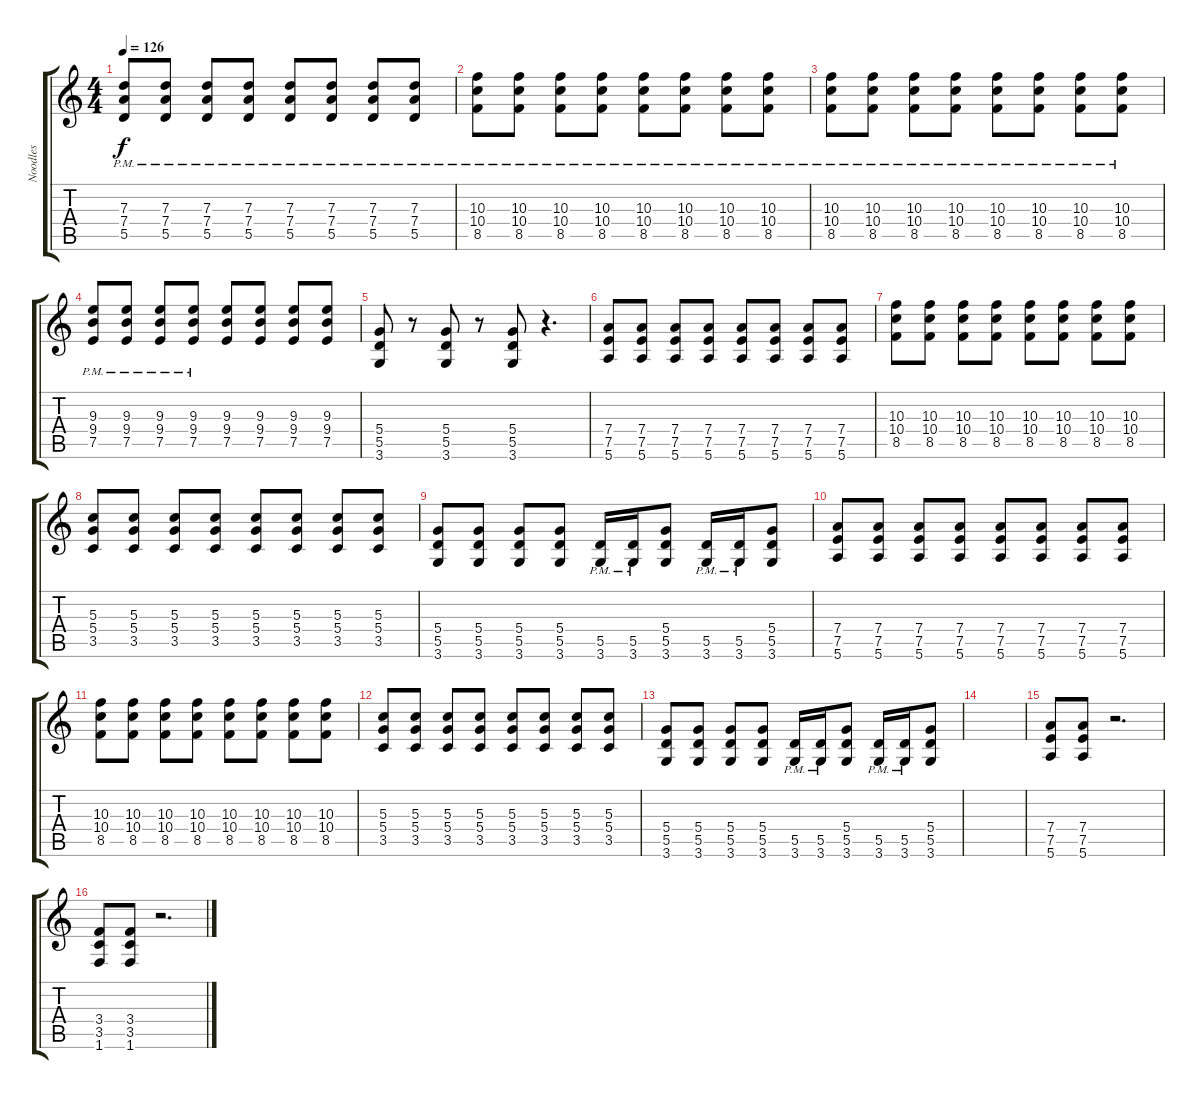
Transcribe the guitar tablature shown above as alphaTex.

\track ("Noodles" "Noodles") {instrument distortionguitar}
\staff {score tabs}
\tuning (E4 B3 G3 D3 A2 E2) {hide}
\ts (4 4)
\tempo 126
\clef g2
\ks c
(7.3{pm} 7.4{pm} 5.5{pm}).8{dy f} (7.3{pm} 7.4{pm} 5.5{pm}).8 (7.3{pm} 7.4{pm} 5.5{pm}).8 (7.3{pm} 7.4{pm} 5.5{pm}).8 (7.3{pm} 7.4{pm} 5.5{pm}).8 (7.3{pm} 7.4{pm} 5.5{pm}).8 (7.3{pm} 7.4{pm} 5.5{pm}).8 (7.3{pm} 7.4{pm} 5.5{pm}).8 |
(10.3{pm} 10.4{pm} 8.5{pm}).8 (10.3{pm} 10.4{pm} 8.5{pm}).8 (10.3{pm} 10.4{pm} 8.5{pm}).8 (10.3{pm} 10.4{pm} 8.5{pm}).8 (10.3{pm} 10.4{pm} 8.5{pm}).8 (10.3{pm} 10.4{pm} 8.5{pm}).8 (10.3{pm} 10.4{pm} 8.5{pm}).8 (10.3{pm} 10.4{pm} 8.5{pm}).8 |
(10.3{pm} 10.4{pm} 8.5{pm}).8 (10.3{pm} 10.4{pm} 8.5{pm}).8 (10.3{pm} 10.4{pm} 8.5{pm}).8 (10.3{pm} 10.4{pm} 8.5{pm}).8 (10.3{pm} 10.4{pm} 8.5{pm}).8 (10.3{pm} 10.4{pm} 8.5{pm}).8 (10.3{pm} 10.4{pm} 8.5{pm}).8 (10.3{pm} 10.4{pm} 8.5{pm}).8 |
(9.3{pm} 9.4{pm} 7.5{pm}).8 (9.3{pm} 9.4{pm} 7.5).8 (9.3{pm} 9.4{pm} 7.5{pm}).8 (9.3{pm} 9.4{pm} 7.5{pm}).8 (9.3 9.4 7.5).8 (9.3 9.4 7.5).8 (9.3 9.4 7.5).8 (9.3 9.4 7.5).8 |
(5.4 5.5 3.6).8 r.8 (5.4 5.5 3.6).8 r.8 (5.4 5.5 3.6).8 r.4{d} |
(7.4 7.5 5.6).8 (7.4 7.5 5.6).8 (7.4 7.5 5.6).8 (7.4 7.5 5.6).8 (7.4 7.5 5.6).8 (7.4 7.5 5.6).8 (7.4 7.5 5.6).8 (7.4 7.5 5.6).8 |
(10.3 10.4 8.5).8 (10.3 10.4 8.5).8 (10.3 10.4 8.5).8 (10.3 10.4 8.5).8 (10.3 10.4 8.5).8 (10.3 10.4 8.5).8 (10.3 10.4 8.5).8 (10.3 10.4 8.5).8 |
(5.3 5.4 3.5).8 (5.3 5.4 3.5).8 (5.3 5.4 3.5).8 (5.3 5.4 3.5).8 (5.3 5.4 3.5).8 (5.3 5.4 3.5).8 (5.3 5.4 3.5).8 (5.3 5.4 3.5).8 |
(5.4 5.5 3.6).8 (5.4 5.5 3.6).8 (5.4 5.5 3.6).8 (5.4 5.5 3.6).8 (5.5{pm} 3.6{pm}).16 (5.5{pm} 3.6{pm}).16 (5.4 5.5 3.6).8 (5.5{pm} 3.6{pm}).16 (5.5{pm} 3.6{pm}).16 (5.4 5.5 3.6).8 |
(7.4 7.5 5.6).8 (7.4 7.5 5.6).8 (7.4 7.5 5.6).8 (7.4 7.5 5.6).8 (7.4 7.5 5.6).8 (7.4 7.5 5.6).8 (7.4 7.5 5.6).8 (7.4 7.5 5.6).8 |
(10.3 10.4 8.5).8 (10.3 10.4 8.5).8 (10.3 10.4 8.5).8 (10.3 10.4 8.5).8 (10.3 10.4 8.5).8 (10.3 10.4 8.5).8 (10.3 10.4 8.5).8 (10.3 10.4 8.5).8 |
(5.3 5.4 3.5).8 (5.3 5.4 3.5).8 (5.3 5.4 3.5).8 (5.3 5.4 3.5).8 (5.3 5.4 3.5).8 (5.3 5.4 3.5).8 (5.3 5.4 3.5).8 (5.3 5.4 3.5).8 |
(5.4 5.5 3.6).8 (5.4 5.5 3.6).8 (5.4 5.5 3.6).8 (5.4 5.5 3.6).8 (5.5{pm} 3.6{pm}).16 (5.5{pm} 3.6{pm}).16 (5.4 5.5 3.6).8 (5.5{pm} 3.6{pm}).16 (5.5{pm} 3.6{pm}).16 (5.4 5.5 3.6).8 |
|
(7.4 7.5 5.6).8 (7.4 7.5 5.6).8 r.2{d} |
(3.4 3.5 1.6).8 (3.4 3.5 1.6).8 r.2{d}
